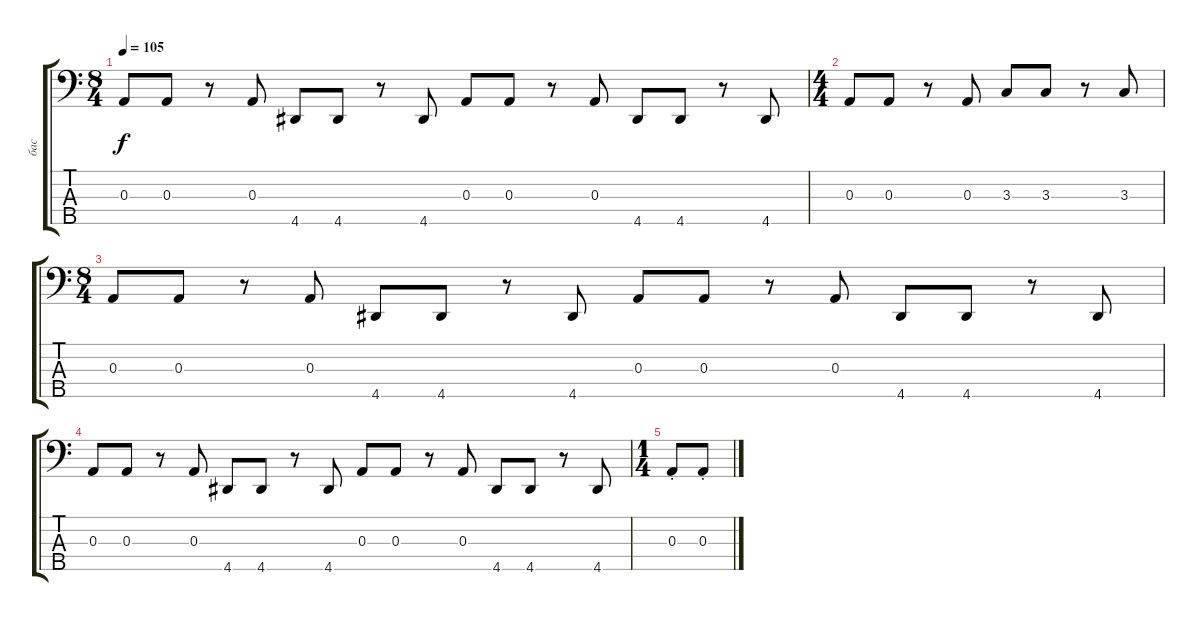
\track ("бас" "бас") {instrument electricbassfinger}
\staff {score tabs}
\tuning (G2 D2 A1 E1 B0) {hide}
\ts (8 4)
\tempo 105
\clef f4
\ks c
0.3.8{dy f} 0.3.8 r.8 0.3.8 4.5.8 4.5.8 r.8 4.5.8 0.3.8 0.3.8 r.8 0.3.8 4.5.8 4.5.8 r.8 4.5.8 |
\ts (4 4)
0.3.8 0.3.8 r.8 0.3.8 3.3.8 3.3.8 r.8 3.3.8 |
\ts (8 4)
0.3.8 0.3.8 r.8 0.3.8 4.5.8 4.5.8 r.8 4.5.8 0.3.8 0.3.8 r.8 0.3.8 4.5.8 4.5.8 r.8 4.5.8 |
0.3.8 0.3.8 r.8 0.3.8 4.5.8 4.5.8 r.8 4.5.8 0.3.8 0.3.8 r.8 0.3.8 4.5.8 4.5.8 r.8 4.5.8 |
\ts (1 4)
0.3{st}.8 0.3{st}.8
